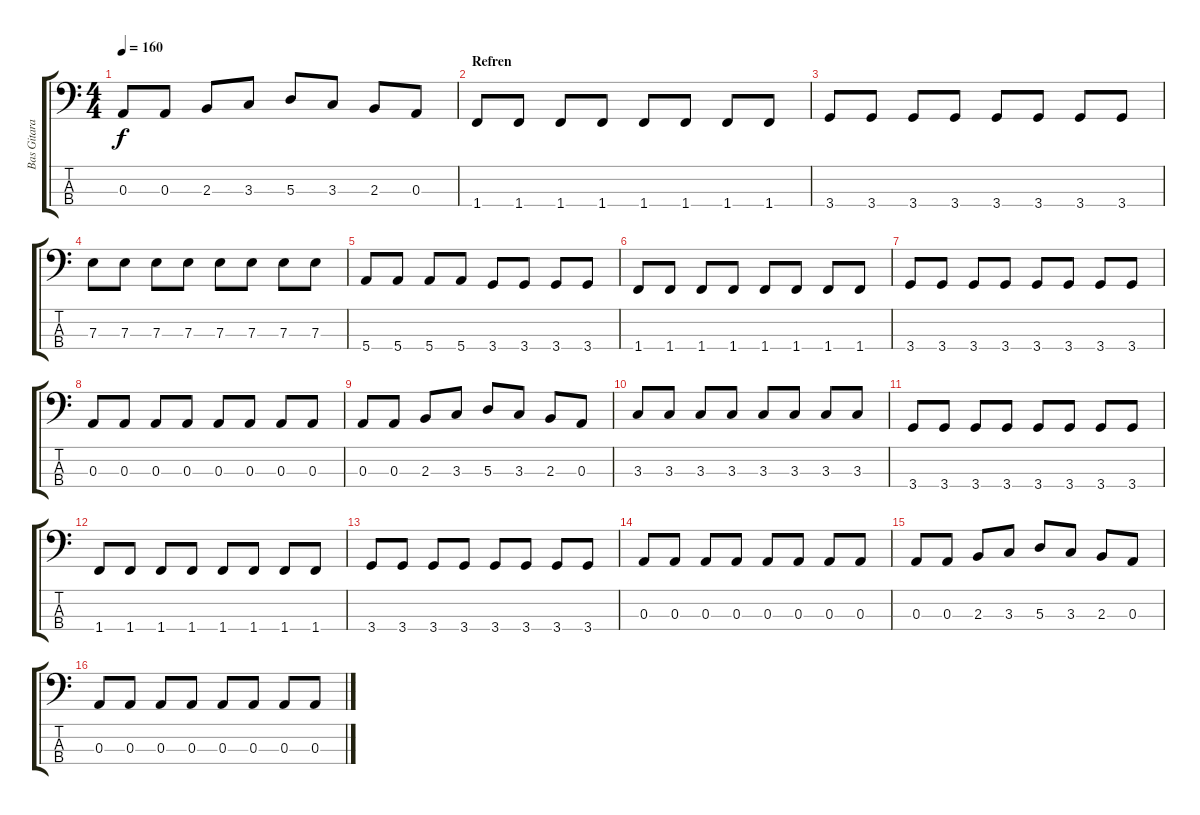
\track ("Bas Gitara" "Bas Gitara") {instrument electricbassfinger}
\staff {score tabs}
\tuning (G2 D2 A1 E1) {hide}
\ts (4 4)
\tempo 160
\clef f4
\ks c
0.3.8{dy f} 0.3.8 2.3.8 3.3.8 5.3.8 3.3.8 2.3.8 0.3.8 |
\section ("" "Refren")
1.4.8 1.4.8 1.4.8 1.4.8 1.4.8 1.4.8 1.4.8 1.4.8 |
3.4.8 3.4.8 3.4.8 3.4.8 3.4.8 3.4.8 3.4.8 3.4.8 |
7.3.8 7.3.8 7.3.8 7.3.8 7.3.8 7.3.8 7.3.8 7.3.8 |
5.4.8 5.4.8 5.4.8 5.4.8 3.4.8 3.4.8 3.4.8 3.4.8 |
1.4.8 1.4.8 1.4.8 1.4.8 1.4.8 1.4.8 1.4.8 1.4.8 |
3.4.8 3.4.8 3.4.8 3.4.8 3.4.8 3.4.8 3.4.8 3.4.8 |
0.3.8 0.3.8 0.3.8 0.3.8 0.3.8 0.3.8 0.3.8 0.3.8 |
0.3.8 0.3.8 2.3.8 3.3.8 5.3.8 3.3.8 2.3.8 0.3.8 |
3.3.8 3.3.8 3.3.8 3.3.8 3.3.8 3.3.8 3.3.8 3.3.8 |
3.4.8 3.4.8 3.4.8 3.4.8 3.4.8 3.4.8 3.4.8 3.4.8 |
1.4.8 1.4.8 1.4.8 1.4.8 1.4.8 1.4.8 1.4.8 1.4.8 |
3.4.8 3.4.8 3.4.8 3.4.8 3.4.8 3.4.8 3.4.8 3.4.8 |
0.3.8 0.3.8 0.3.8 0.3.8 0.3.8 0.3.8 0.3.8 0.3.8 |
0.3.8 0.3.8 2.3.8 3.3.8 5.3.8 3.3.8 2.3.8 0.3.8 |
0.3.8 0.3.8 0.3.8 0.3.8 0.3.8 0.3.8 0.3.8 0.3.8
